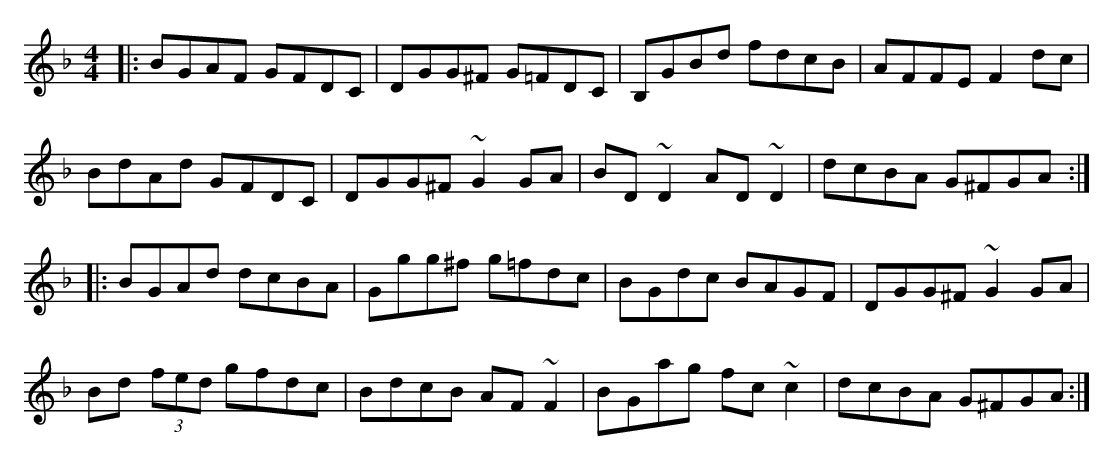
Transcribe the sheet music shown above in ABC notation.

X:1
M:4/4
K:Gdor
|:BGAF GFDC|DGG^F G=FDC|B,GBd fdcB|AFFE F2dc|
BdAd GFDC|DGG^F ~G2GA|BD~D2 AD~D2|dcBA G^FGA:|
|:BGAd dcBA|Ggg^f g=fdc|BGdc BAGF|DGG^F ~G2GA|
Bd (3fed gfdc|BdcB AF~F2|BGag fc~c2|dcBA G^FGA:|
